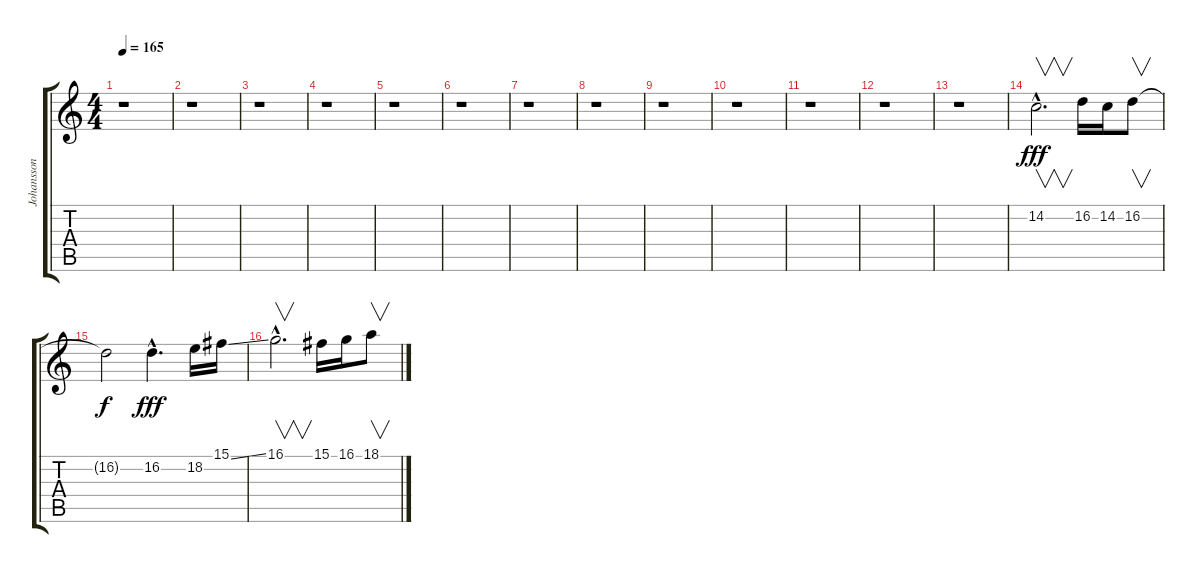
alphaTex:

\track ("Johansson" "Johansson") {instrument lead2sawtooth}
\staff {score tabs}
\tuning (Eb4 Bb3 Gb3 Db3 Ab2 Eb2) {hide}
\ts (4 4)
\tempo 165
\clef g2
\ks c
r.1{dy fff} |
r.1 |
r.1 |
r.1 |
r.1 |
r.1 |
r.1 |
r.1 |
r.1 |
r.1 |
r.1 |
r.1 |
r.1 |
14.2{hac}.2{v d balance 16} 16.2.16 14.2.16 16.2.8{v} |
16.2{t}.2{dy f} 16.2{hac}.4{d dy fff} 18.2.16 15.1{ss}.16 |
16.1{hac}.2{v d balance 16} 15.1.16 16.1.16 18.1.8{v}
